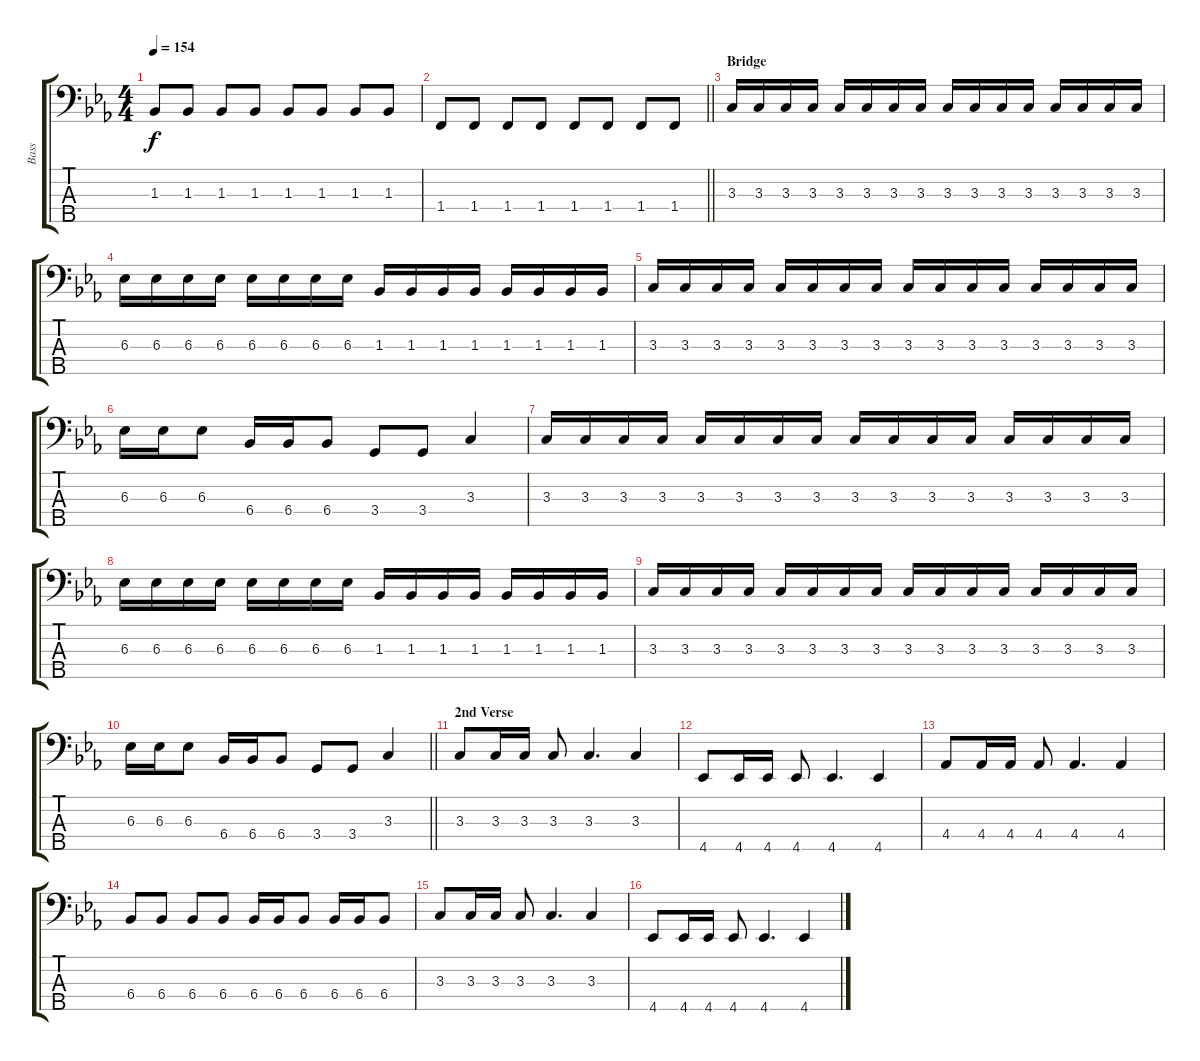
\track ("Bass" "Bass") {instrument electricbasspick}
\staff {score tabs}
\tuning (G2 D2 A1 E1 B0) {hide}
\ts (4 4)
\tempo 154
\clef f4
\ks cminor
1.3.8{dy f} 1.3.8 1.3.8 1.3.8 1.3.8 1.3.8 1.3.8 1.3.8 |
\barLineRight lightlight
1.4.8 1.4.8 1.4.8 1.4.8 1.4.8 1.4.8 1.4.8 1.4.8 |
\section ("" "Bridge")
3.3.16 3.3.16 3.3.16 3.3.16 3.3.16 3.3.16 3.3.16 3.3.16 3.3.16 3.3.16 3.3.16 3.3.16 3.3.16 3.3.16 3.3.16 3.3.16 |
6.3.16 6.3.16 6.3.16 6.3.16 6.3.16 6.3.16 6.3.16 6.3.16 1.3.16 1.3.16 1.3.16 1.3.16 1.3.16 1.3.16 1.3.16 1.3.16 |
3.3.16 3.3.16 3.3.16 3.3.16 3.3.16 3.3.16 3.3.16 3.3.16 3.3.16 3.3.16 3.3.16 3.3.16 3.3.16 3.3.16 3.3.16 3.3.16 |
6.3.16 6.3.16 6.3.8 6.4.16 6.4.16 6.4.8 3.4.8 3.4.8 3.3.4 |
3.3.16 3.3.16 3.3.16 3.3.16 3.3.16 3.3.16 3.3.16 3.3.16 3.3.16 3.3.16 3.3.16 3.3.16 3.3.16 3.3.16 3.3.16 3.3.16 |
6.3.16 6.3.16 6.3.16 6.3.16 6.3.16 6.3.16 6.3.16 6.3.16 1.3.16 1.3.16 1.3.16 1.3.16 1.3.16 1.3.16 1.3.16 1.3.16 |
3.3.16 3.3.16 3.3.16 3.3.16 3.3.16 3.3.16 3.3.16 3.3.16 3.3.16 3.3.16 3.3.16 3.3.16 3.3.16 3.3.16 3.3.16 3.3.16 |
\barLineRight lightlight
6.3.16 6.3.16 6.3.8 6.4.16 6.4.16 6.4.8 3.4.8 3.4.8 3.3.4 |
\section ("" "2nd Verse")
3.3.8 3.3.16 3.3.16 3.3.8 3.3.4{d} 3.3.4 |
4.5.8 4.5.16 4.5.16 4.5.8 4.5.4{d} 4.5.4 |
4.4.8 4.4.16 4.4.16 4.4.8 4.4.4{d} 4.4.4 |
6.4.8 6.4.8 6.4.8 6.4.8 6.4.16 6.4.16 6.4.8 6.4.16 6.4.16 6.4.8 |
3.3.8 3.3.16 3.3.16 3.3.8 3.3.4{d} 3.3.4 |
4.5.8 4.5.16 4.5.16 4.5.8 4.5.4{d} 4.5.4
